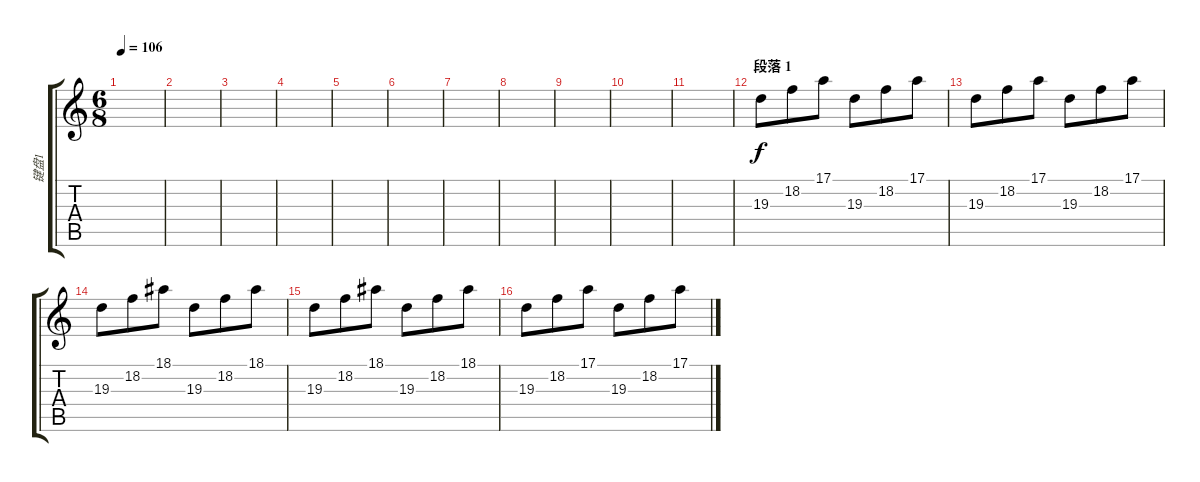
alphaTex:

\track ("键盘1" "键盘1") {instrument panflute}
\staff {score tabs}
\tuning (E4 B3 G3 D3 A2 E2) {hide}
\ts (6 8)
\tempo 106
\clef g2
\ks c
|
|
|
|
|
|
|
|
|
|
|
\section ("" "段落 1")
19.3.8{volume 7} 18.2.8 17.1.8 19.3.8 18.2.8 17.1.8 |
19.3.8 18.2.8 17.1.8 19.3.8 18.2.8 17.1.8 |
19.3.8 18.2.8 18.1.8 19.3.8 18.2.8 18.1.8 |
19.3.8 18.2.8 18.1.8 19.3.8 18.2.8 18.1.8 |
19.3.8 18.2.8 17.1.8 19.3.8 18.2.8 17.1.8
